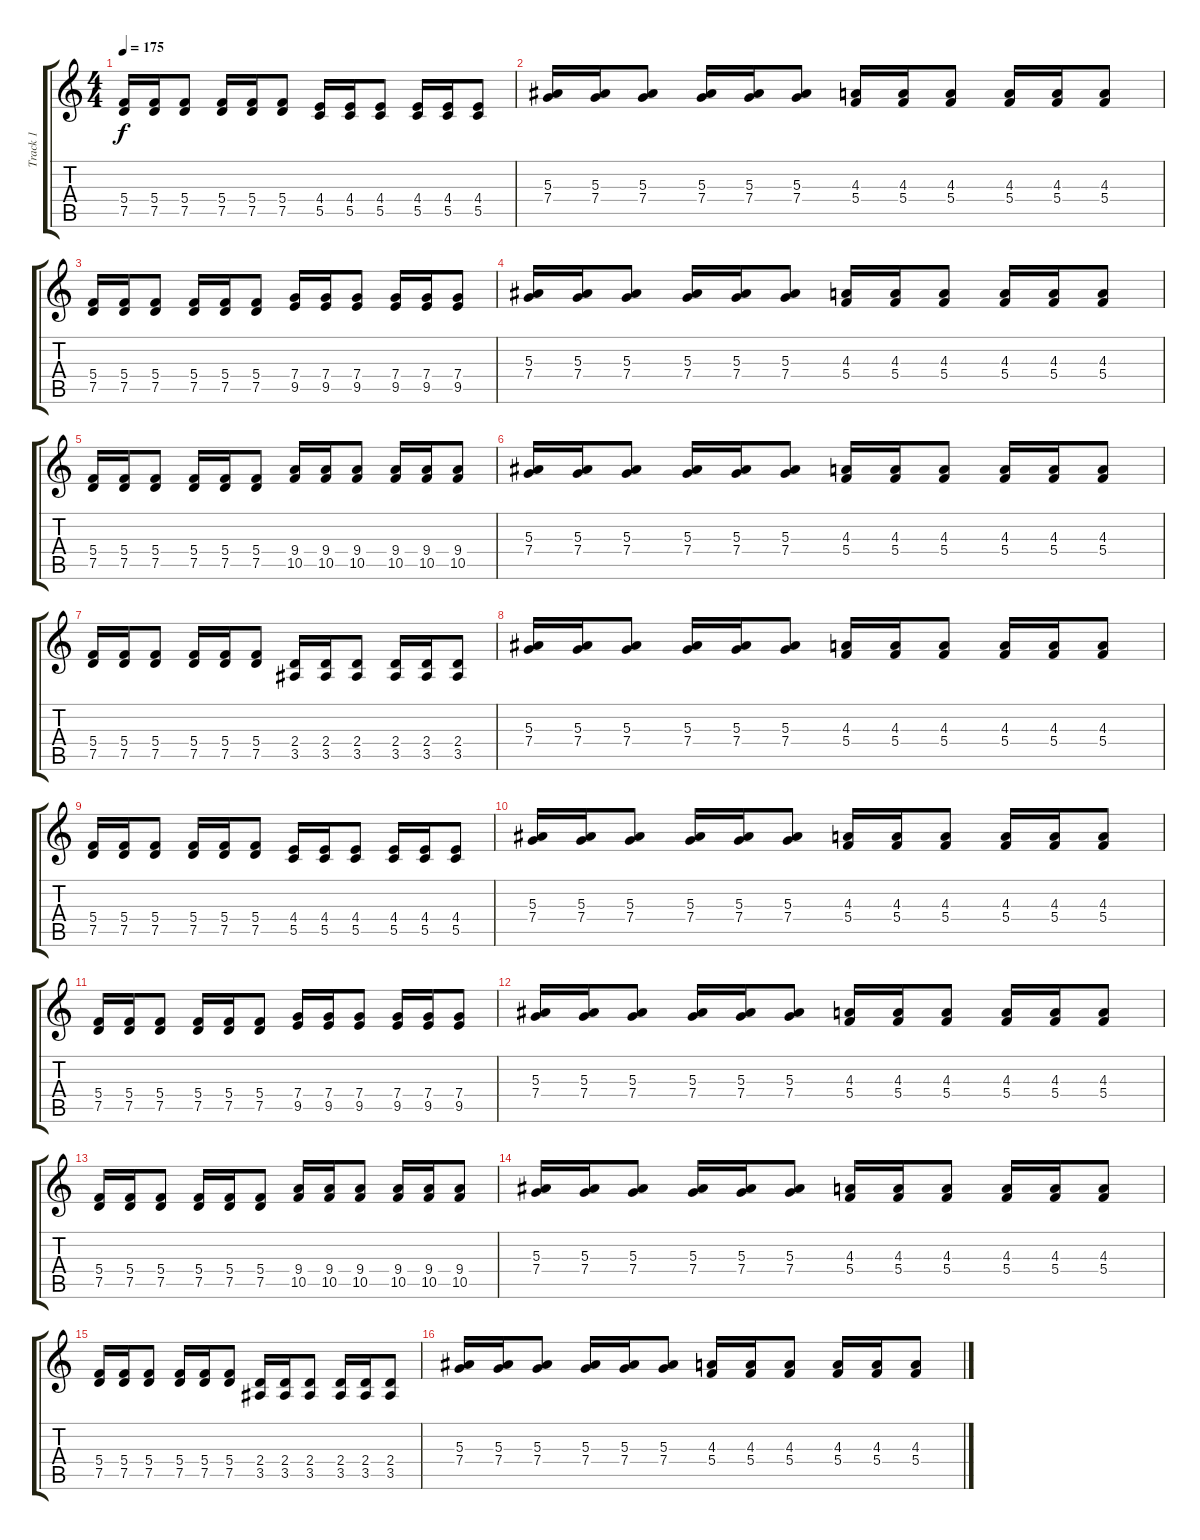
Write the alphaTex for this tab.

\track ("Track 1" "Track 1") {instrument distortionguitar}
\staff {score tabs}
\tuning (D4 A3 F3 C3 G2 D2) {hide}
\ts (4 4)
\tempo 175
\clef g2
\ks c
(5.4 7.5).16{dy f} (5.4 7.5).16 (5.4 7.5).8 (5.4 7.5).16 (5.4 7.5).16 (5.4 7.5).8 (4.4 5.5).16 (4.4 5.5).16 (4.4 5.5).8 (4.4 5.5).16 (4.4 5.5).16 (4.4 5.5).8 |
(5.3 7.4).16 (5.3 7.4).16 (5.3 7.4).8 (5.3 7.4).16 (5.3 7.4).16 (5.3 7.4).8 (4.3 5.4).16 (4.3 5.4).16 (4.3 5.4).8 (4.3 5.4).16 (4.3 5.4).16 (4.3 5.4).8 |
(5.4 7.5).16 (5.4 7.5).16 (5.4 7.5).8 (5.4 7.5).16 (5.4 7.5).16 (5.4 7.5).8 (7.4 9.5).16 (7.4 9.5).16 (7.4 9.5).8 (7.4 9.5).16 (7.4 9.5).16 (7.4 9.5).8 |
(5.3 7.4).16 (5.3 7.4).16 (5.3 7.4).8 (5.3 7.4).16 (5.3 7.4).16 (5.3 7.4).8 (4.3 5.4).16 (4.3 5.4).16 (4.3 5.4).8 (4.3 5.4).16 (4.3 5.4).16 (4.3 5.4).8 |
(5.4 7.5).16 (5.4 7.5).16 (5.4 7.5).8 (5.4 7.5).16 (5.4 7.5).16 (5.4 7.5).8 (9.4 10.5).16 (9.4 10.5).16 (9.4 10.5).8 (9.4 10.5).16 (9.4 10.5).16 (9.4 10.5).8 |
(5.3 7.4).16{volume 14} (5.3 7.4).16 (5.3 7.4).8 (5.3 7.4).16 (5.3 7.4).16 (5.3 7.4).8 (4.3 5.4).16 (4.3 5.4).16 (4.3 5.4).8 (4.3 5.4).16 (4.3 5.4).16 (4.3 5.4).8 |
(5.4 7.5).16 (5.4 7.5).16 (5.4 7.5).8 (5.4 7.5).16 (5.4 7.5).16 (5.4 7.5).8 (2.4 3.5).16 (2.4 3.5).16 (2.4 3.5).8 (2.4 3.5).16 (2.4 3.5).16 (2.4 3.5).8 |
(5.3 7.4).16 (5.3 7.4).16 (5.3 7.4).8 (5.3 7.4).16 (5.3 7.4).16 (5.3 7.4).8 (4.3 5.4).16 (4.3 5.4).16 (4.3 5.4).8 (4.3 5.4).16 (4.3 5.4).16 (4.3 5.4).8 |
(5.4 7.5).16 (5.4 7.5).16 (5.4 7.5).8 (5.4 7.5).16 (5.4 7.5).16 (5.4 7.5).8 (4.4 5.5).16 (4.4 5.5).16 (4.4 5.5).8 (4.4 5.5).16 (4.4 5.5).16 (4.4 5.5).8 |
(5.3 7.4).16 (5.3 7.4).16 (5.3 7.4).8 (5.3 7.4).16 (5.3 7.4).16 (5.3 7.4).8 (4.3 5.4).16 (4.3 5.4).16 (4.3 5.4).8 (4.3 5.4).16 (4.3 5.4).16 (4.3 5.4).8 |
(5.4 7.5).16 (5.4 7.5).16 (5.4 7.5).8 (5.4 7.5).16 (5.4 7.5).16 (5.4 7.5).8 (7.4 9.5).16 (7.4 9.5).16 (7.4 9.5).8 (7.4 9.5).16 (7.4 9.5).16 (7.4 9.5).8 |
(5.3 7.4).16 (5.3 7.4).16 (5.3 7.4).8 (5.3 7.4).16 (5.3 7.4).16 (5.3 7.4).8 (4.3 5.4).16 (4.3 5.4).16 (4.3 5.4).8 (4.3 5.4).16 (4.3 5.4).16 (4.3 5.4).8 |
(5.4 7.5).16 (5.4 7.5).16 (5.4 7.5).8 (5.4 7.5).16 (5.4 7.5).16 (5.4 7.5).8 (9.4 10.5).16 (9.4 10.5).16 (9.4 10.5).8 (9.4 10.5).16 (9.4 10.5).16 (9.4 10.5).8 |
(5.3 7.4).16{volume 14} (5.3 7.4).16 (5.3 7.4).8 (5.3 7.4).16 (5.3 7.4).16 (5.3 7.4).8 (4.3 5.4).16 (4.3 5.4).16 (4.3 5.4).8 (4.3 5.4).16 (4.3 5.4).16 (4.3 5.4).8 |
(5.4 7.5).16 (5.4 7.5).16 (5.4 7.5).8 (5.4 7.5).16 (5.4 7.5).16 (5.4 7.5).8 (2.4 3.5).16 (2.4 3.5).16 (2.4 3.5).8 (2.4 3.5).16 (2.4 3.5).16 (2.4 3.5).8 |
(5.3 7.4).16 (5.3 7.4).16 (5.3 7.4).8 (5.3 7.4).16 (5.3 7.4).16 (5.3 7.4).8 (4.3 5.4).16 (4.3 5.4).16 (4.3 5.4).8 (4.3 5.4).16 (4.3 5.4).16 (4.3 5.4).8
